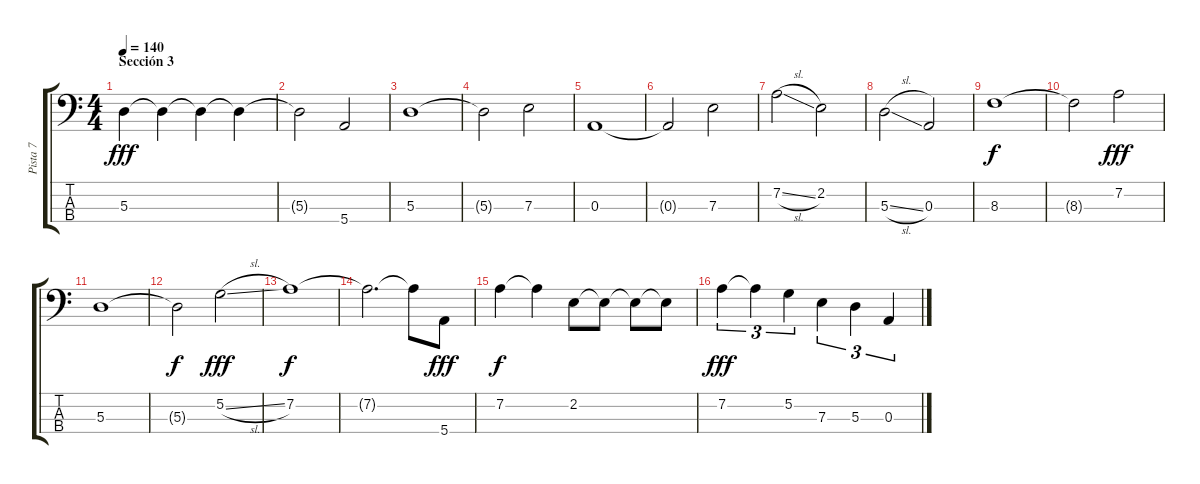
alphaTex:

\track ("Pista 7" "Pista 7") {instrument fretlessbass}
\staff {score tabs}
\tuning (G2 D2 A1 E1) {hide}
\ts (4 4)
\section ("" "Sección 3")
\tempo 140
\clef f4
\ks c
5.3.4{dy fff} 5.3{t}.4 5.3{t}.4 5.3{t}.4 |
5.3{t}.2 5.4.2 |
5.3.1 |
5.3{t}.2 7.3.2 |
0.3.1 |
0.3{t}.2 7.3.2 |
7.2{sl}.2 2.2.2 |
5.3{sl}.2 0.3.2 |
8.3.1{dy f} |
8.3{t}.2 7.2.2{dy fff} |
5.3.1 |
5.3{t}.2{dy f} 5.2{sl}.2{dy fff} |
7.2.1{dy f} |
7.2{t}.2{d} 7.2{t}.8 5.4.8{dy fff} |
7.2.4{dy f} 7.2{t}.4 2.2.8 2.2{t}.8 2.2{t}.8 2.2{t}.8 |
7.2.4{tu (3 2) dy fff} 7.2{t}.4{tu (3 2)} 5.2.4{tu (3 2)} 7.3.4{tu (3 2)} 5.3.4{tu (3 2)} 0.3.4{tu (3 2)}
